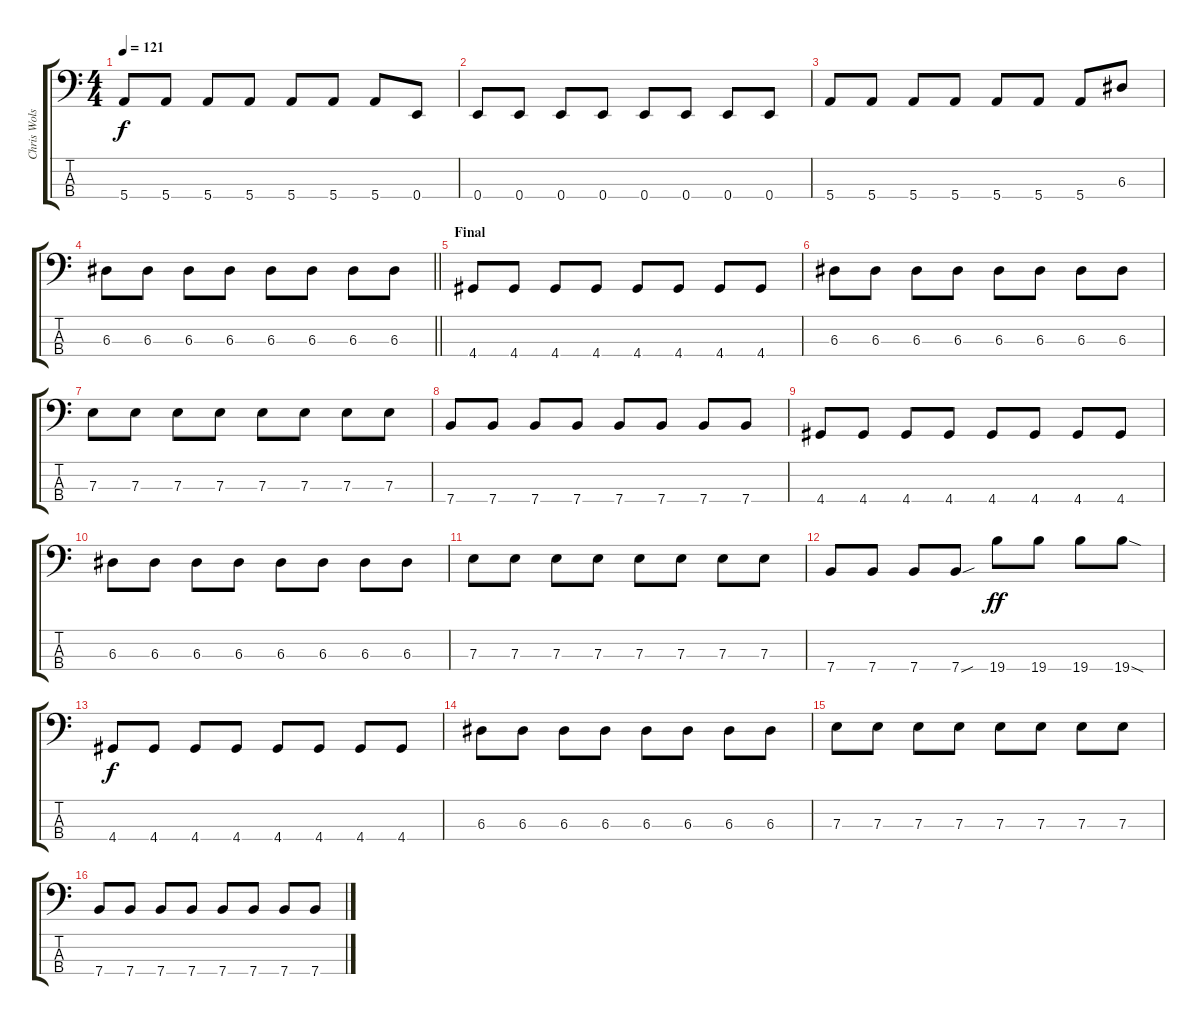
\track ("Chris Wolstenholme" "Chris Wols") {instrument electricbassfinger}
\staff {score tabs}
\tuning (G2 D2 A1 E1) {hide}
\ts (4 4)
\tempo 121
\clef f4
\ks c
5.4.8{dy f} 5.4.8 5.4.8 5.4.8 5.4.8 5.4.8 5.4.8 0.4.8 |
0.4.8 0.4.8 0.4.8 0.4.8 0.4.8 0.4.8 0.4.8 0.4.8 |
5.4.8 5.4.8 5.4.8 5.4.8 5.4.8 5.4.8 5.4.8 6.3.8 |
\barLineRight lightlight
6.3.8 6.3.8 6.3.8 6.3.8 6.3.8 6.3.8 6.3.8 6.3.8 |
\section ("" "Final")
4.4.8 4.4.8 4.4.8 4.4.8 4.4.8 4.4.8 4.4.8 4.4.8 |
6.3.8 6.3.8 6.3.8 6.3.8 6.3.8 6.3.8 6.3.8 6.3.8 |
7.3.8 7.3.8 7.3.8 7.3.8 7.3.8 7.3.8 7.3.8 7.3.8 |
7.4.8 7.4.8 7.4.8 7.4.8 7.4.8 7.4.8 7.4.8 7.4.8 |
4.4.8 4.4.8 4.4.8 4.4.8 4.4.8 4.4.8 4.4.8 4.4.8 |
6.3.8 6.3.8 6.3.8 6.3.8 6.3.8 6.3.8 6.3.8 6.3.8 |
7.3.8 7.3.8 7.3.8 7.3.8 7.3.8 7.3.8 7.3.8 7.3.8 |
7.4.8 7.4.8 7.4.8 7.4{sou}.8 19.4.8{dy ff} 19.4.8 19.4.8 19.4{sod}.8 |
4.4.8{dy f} 4.4.8 4.4.8 4.4.8 4.4.8 4.4.8 4.4.8 4.4.8 |
6.3.8 6.3.8 6.3.8 6.3.8 6.3.8 6.3.8 6.3.8 6.3.8 |
7.3.8 7.3.8 7.3.8 7.3.8 7.3.8 7.3.8 7.3.8 7.3.8 |
7.4.8 7.4.8 7.4.8 7.4.8 7.4.8 7.4.8 7.4.8 7.4.8
